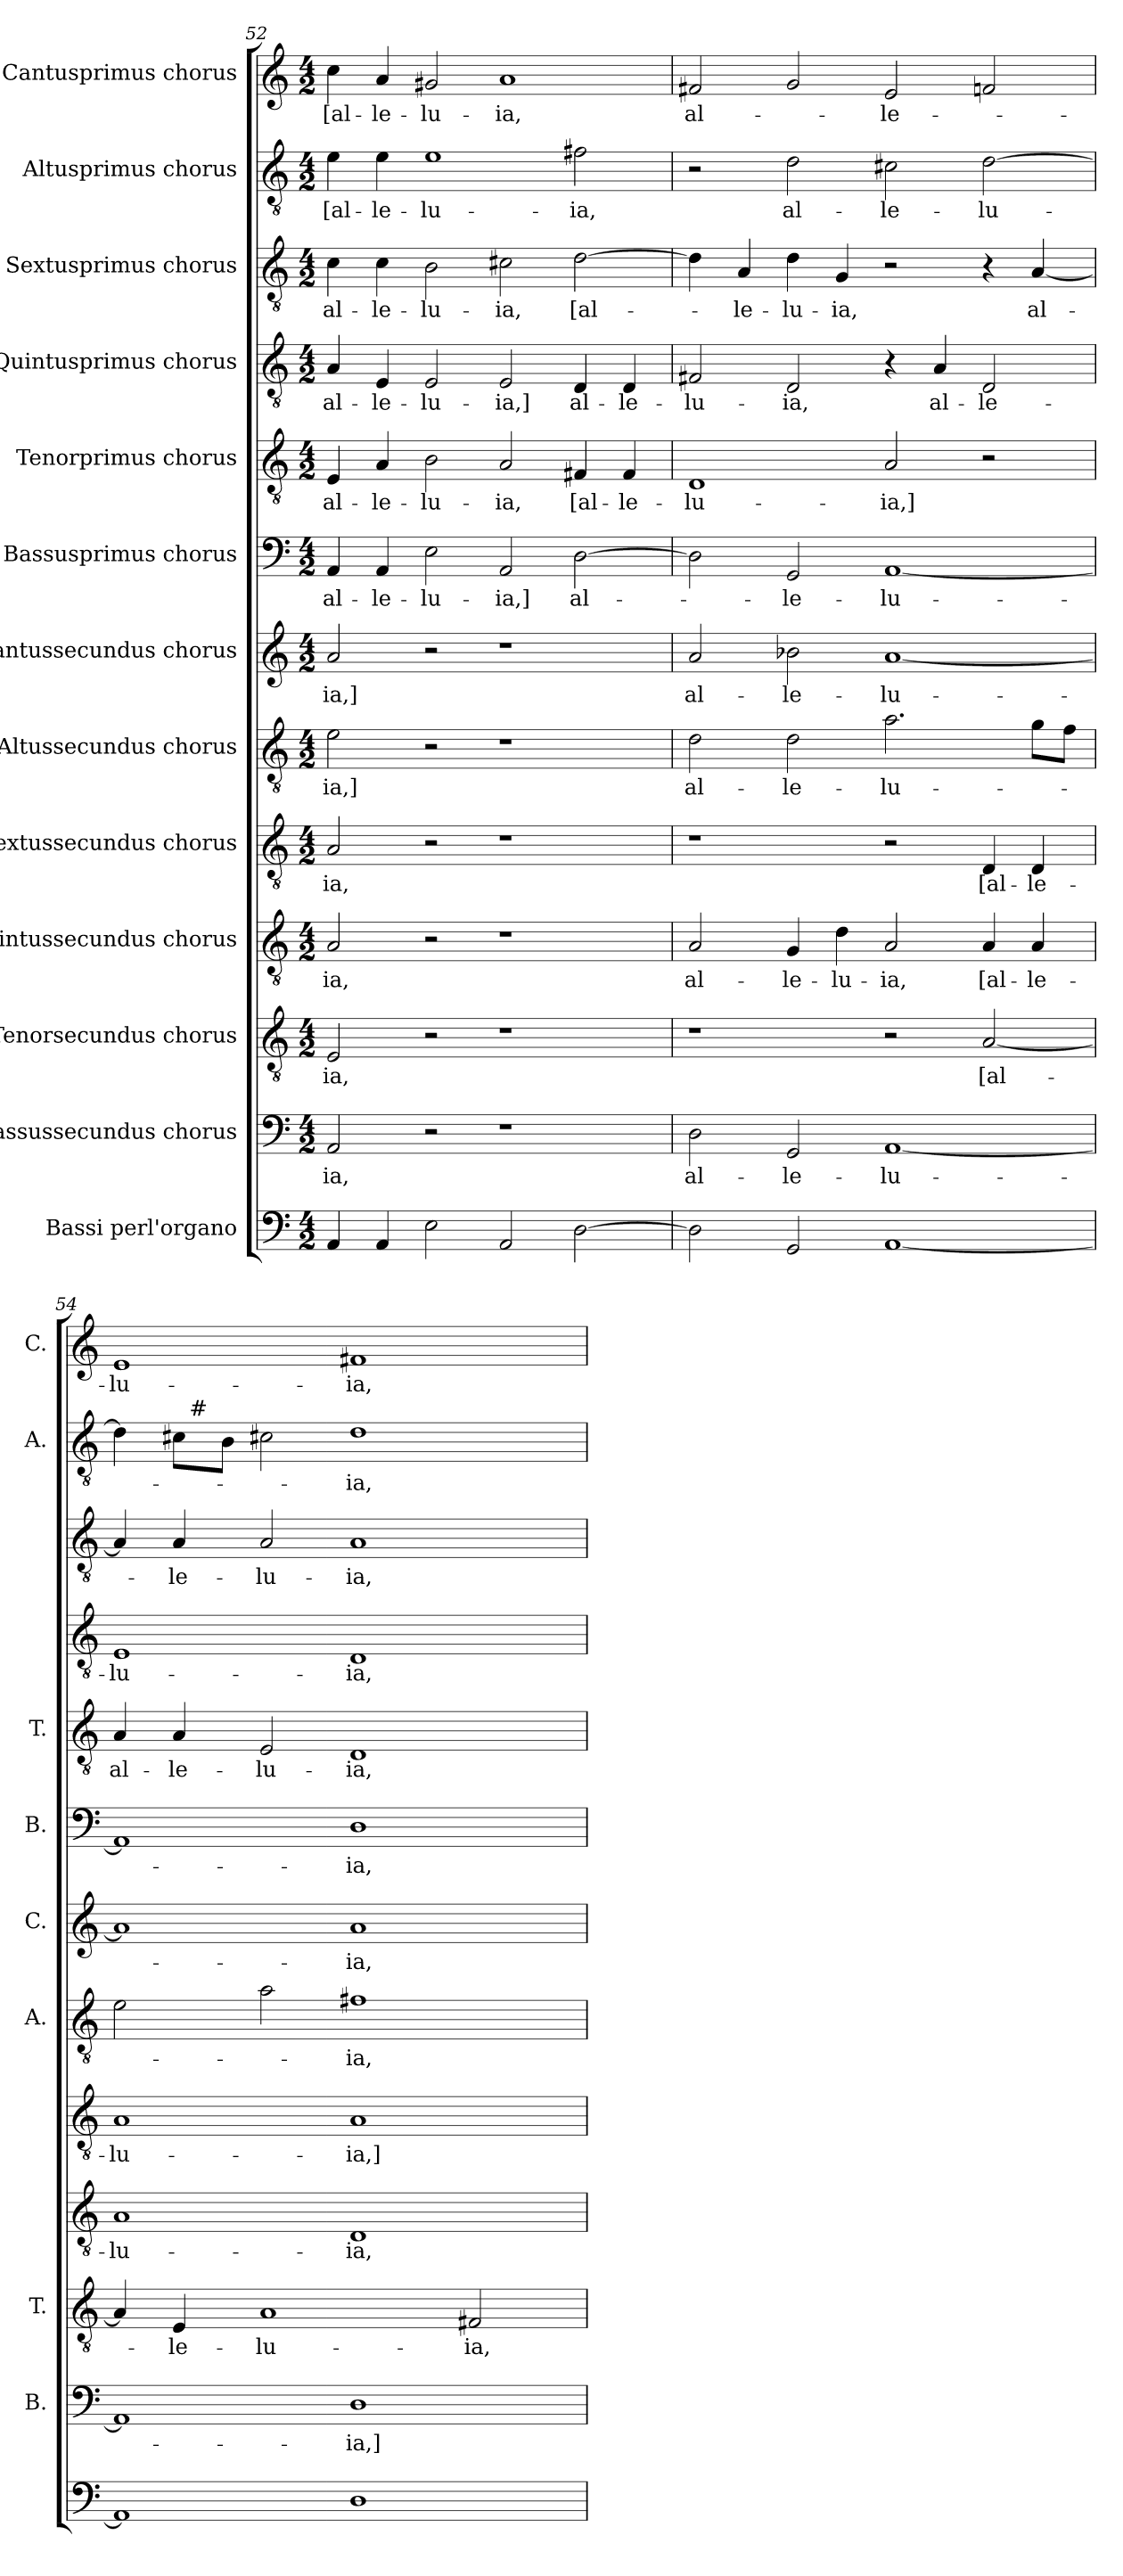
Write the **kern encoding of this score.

**kern	**kern	**text	**kern	**text	**kern	**text	**kern	**text	**kern	**text	**kern	**text	**kern	**text	**kern	**text	**kern	**text	**kern	**text	**kern	**text	**kern	**text
*part13	*part12	*part12	*part11	*part11	*part10	*part10	*part9	*part9	*part8	*part8	*part7	*part7	*part6	*part6	*part5	*part5	*part4	*part4	*part3	*part3	*part2	*part2	*part1	*part1
*staff13	*staff12	*staff12	*staff11	*staff11	*staff10	*staff10	*staff9	*staff9	*staff8	*staff8	*staff7	*staff7	*staff6	*staff6	*staff5	*staff5	*staff4	*staff4	*staff3	*staff3	*staff2	*staff2	*staff1	*staff1
*I"Bassi perl'organo	*I"Bassussecundus chorus	*	*I"Tenorsecundus chorus	*	*I"Quintussecundus chorus	*	*I"Sextussecundus chorus	*	*I"Altussecundus chorus	*	*I"Cantussecundus chorus	*	*I"Bassusprimus chorus	*	*I"Tenorprimus chorus	*	*I"Quintusprimus chorus	*	*I"Sextusprimus chorus	*	*I"Altusprimus chorus	*	*I"Cantusprimus chorus	*
*	*I'B.	*	*I'T.	*	*	*	*	*	*I'A.	*	*I'C.	*	*I'B.	*	*I'T.	*	*	*	*	*	*I'A.	*	*I'C.	*
*clefF4	*clefF4	*	*clefGv2	*	*clefGv2	*	*clefGv2	*	*clefGv2	*	*clefG2	*	*clefF4	*	*clefGv2	*	*clefGv2	*	*clefGv2	*	*clefGv2	*	*clefG2	*
*	*	*	*ITrd7c12	*	*ITrd7c12	*	*ITrd7c12	*	*ITrd7c12	*	*	*	*	*	*ITrd7c12	*	*ITrd7c12	*	*ITrd7c12	*	*ITrd7c12	*	*	*
*k[]	*k[]	*	*k[]	*	*k[]	*	*k[]	*	*k[]	*	*k[]	*	*k[]	*	*k[]	*	*k[]	*	*k[]	*	*k[]	*	*k[]	*
*C:	*C:	*	*C:	*	*C:	*	*C:	*	*C:	*	*C:	*	*C:	*	*C:	*	*C:	*	*C:	*	*C:	*	*C:	*
*M4/2	*M4/2	*	*M4/2	*	*M4/2	*	*M4/2	*	*M4/2	*	*M4/2	*	*M4/2	*	*M4/2	*	*M4/2	*	*M4/2	*	*M4/2	*	*M4/2	*
=52	=52	=52	=52	=52	=52	=52	=52	=52	=52	=52	=52	=52	=52	=52	=52	=52	=52	=52	=52	=52	=52	=52	=52	=52
!	!	!LO:LY:b	!	!LO:LY:b	!	!LO:LY:b	!	!LO:LY:b	!	!LO:LY:b	!	!LO:LY:b	!	!LO:LY:b	!	!LO:LY:b	!	!LO:LY:b	!	!LO:LY:b	!	!LO:LY:b	!	!LO:LY:b
4AA/	2AA/	-ia,	2EE/	-ia,	2AA/	-ia,	2AA/	-ia,	2E\	-ia,]	2a/	-ia,]	4AA/	al-	4EE/	al-	4AA/	al-	4C\	al-	4E\	[al-	4cc\	[al-
!	!	!	!	!	!	!	!	!	!	!	!	!	!	!LO:LY:b	!	!LO:LY:b	!	!LO:LY:b	!	!LO:LY:b	!	!LO:LY:b	!	!LO:LY:b
4AA/	.	.	.	.	.	.	.	.	.	.	.	.	4AA/	-le-	4AA/	-le-	4EE/	-le-	4C\	-le-	4E\	-le-	4a/	-le-
!	!	!	!	!	!	!	!	!	!	!	!	!	!	!LO:LY:b	!	!LO:LY:b	!	!LO:LY:b	!	!LO:LY:b	!	!LO:LY:b	!	!LO:LY:b
2E\	2r	.	2r	.	2r	.	2r	.	2r	.	2r	.	2E\	-lu-	2BB\	-lu-	2EE/	-lu-	2BB\	-lu-	1E	-lu-	2g#X/	-lu-
!	!	!	!	!	!	!	!	!	!	!	!	!	!	!LO:LY:b	!	!LO:LY:b	!	!LO:LY:b	!	!LO:LY:b	!	!	!	!LO:LY:b
2AA/	1r	.	1r	.	1r	.	1r	.	1r	.	1r	.	2AA/	-ia,]	2AA/	-ia,	2EE/	-ia,]	2C#X\	-ia,	.	.	1a	-ia,
!	!	!	!	!	!	!	!	!	!	!	!	!	!	!LO:LY:b	!	!LO:LY:b	!	!LO:LY:b	!	!LO:LY:b	!	!LO:LY:b	!	!
[>2D\	.	.	.	.	.	.	.	.	.	.	.	.	[>2D\	al-	4FF#X/	[al-	4DD/	al-	[>2D\	[al-	2F#X\	-ia,	.	.
!	!	!	!	!	!	!	!	!	!	!	!	!	!	!	!	!LO:LY:b	!	!LO:LY:b	!	!	!	!	!	!
.	.	.	.	.	.	.	.	.	.	.	.	.	.	.	4FF#/	-le-	4DD/	-le-	.	.	.	.	.	.
=53	=53	=53	=53	=53	=53	=53	=53	=53	=53	=53	=53	=53	=53	=53	=53	=53	=53	=53	=53	=53	=53	=53	=53	=53
!	!	!LO:LY:b	!	!	!	!LO:LY:b	!	!	!	!LO:LY:b	!	!LO:LY:b	!	!	!	!LO:LY:b	!	!LO:LY:b	!	!	!	!	!	!LO:LY:b
2D\]	2D\	al-	1r	.	2AA/	al-	1r	.	2D\	al-	2a/	al-	2D\]	.	1DD	-lu-	2FF#X/	-lu-	4D\]	.	2r	.	2f#X/	al-
!	!	!	!	!	!	!	!	!	!	!	!	!	!	!	!	!	!	!	!	!LO:LY:b	!	!	!	!
.	.	.	.	.	.	.	.	.	.	.	.	.	.	.	.	.	.	.	4AA/	-le-	.	.	.	.
!	!	!LO:LY:b	!	!	!	!LO:LY:b	!	!	!	!LO:LY:b	!	!LO:LY:b	!	!LO:LY:b	!	!	!	!LO:LY:b	!	!LO:LY:b	!	!LO:LY:b	!	!
2GG/	2GG/	-le-	.	.	4GG/	-le-	.	.	2D\	-le-	2b-X\	-le-	2GG/	-le-	.	.	2DD/	-ia,	4D\	-lu-	2D\	al-	2g/	.
!	!	!	!	!	!	!LO:LY:b	!	!	!	!	!	!	!	!	!	!	!	!	!	!LO:LY:b	!	!	!	!
.	.	.	.	.	4D\	-lu-	.	.	.	.	.	.	.	.	.	.	.	.	4GG/	-ia,	.	.	.	.
!	!	!LO:LY:b	!	!	!	!LO:LY:b	!	!	!	!LO:LY:b	!	!LO:LY:b	!	!LO:LY:b	!	!LO:LY:b	!	!	!	!	!	!LO:LY:b	!	!LO:LY:b
[<1AA	[<1AA	-lu-	2r	.	2AA/	-ia,	2r	.	2.A\	-lu-	[<1a	-lu-	[<1AA	-lu-	2AA/	-ia,]	4r	.	2r	.	2C#X\	-le-	2e/	-le-
!	!	!	!	!	!	!	!	!	!	!	!	!	!	!	!	!	!	!LO:LY:b	!	!	!	!	!	!
.	.	.	.	.	.	.	.	.	.	.	.	.	.	.	.	.	4AA/	al-	.	.	.	.	.	.
!	!	!	!	!LO:LY:b	!	!LO:LY:b	!	!LO:LY:b	!	!	!	!	!	!	!	!	!	!LO:LY:b	!	!	!	!LO:LY:b	!	!
.	.	.	[<2AA/	[al-	4AA/	[al-	4DD/	[al-	.	.	.	.	.	.	2r	.	2DD/	-le-	4r	.	[>2D\	-lu-	2fn/	.
!	!	!	!	!	!	!LO:LY:b	!	!LO:LY:b	!	!	!	!	!	!	!	!	!	!	!	!LO:LY:b	!	!	!	!
.	.	.	.	.	4AA/	-le-	4DD/	-le-	8G\L	.	.	.	.	.	.	.	.	.	[<4AA/	al-	.	.	.	.
.	.	.	.	.	.	.	.	.	8F\J	.	.	.	.	.	.	.	.	.	.	.	.	.	.	.
!!LO:PB:g=z
=54	=54	=54	=54	=54	=54	=54	=54	=54	=54	=54	=54	=54	=54	=54	=54	=54	=54	=54	=54	=54	=54	=54	=54	=54
!	!	!	!	!	!	!LO:LY:b	!	!LO:LY:b	!	!	!	!	!	!	!	!LO:LY:b	!	!LO:LY:b	!	!	!	!	!	!LO:LY:b
*	*	*	*	*	*	*	*	*	*	*	*	*	*	*	*	*	*	*	*	*	*^	*	*	*
1AA]	1AA]	.	4AA/]	.	1AA	-lu-	1AA	-lu-	2E\	.	1a]	.	1AA]	.	4AA/	al-	1EE	-lu-	4AA/]	.	4D\]	4ryy	.	1e	-lu-
!	!	!	!	!LO:LY:b	!	!	!	!	!	!	!	!	!	!	!	!LO:LY:b	!	!	!	!LO:LY:b	!	!	!	!	!
.	.	.	4EE/	-le-	.	.	.	.	.	.	.	.	.	.	4AA/	-le-	.	.	4AA/	-le-	8C#\L	32ryy	.	.	.
!	!	!	!	!	!	!	!	!	!	!	!	!	!	!	!	!	!	!	!	!	!	!LO:TX:a:t=#	!	!	!
.	.	.	.	.	.	.	.	.	.	.	.	.	.	.	.	.	.	.	.	.	.	1ryy	.	.	.
.	.	.	.	.	.	.	.	.	.	.	.	.	.	.	.	.	.	.	.	.	8BB\J	.	.	.	.
!	!	!	!	!LO:LY:b	!	!	!	!	!	!	!	!	!	!	!	!LO:LY:b	!	!	!	!LO:LY:b	!	!	!	!	!
.	.	.	1AA	-lu-	.	.	.	.	2A\	.	.	.	.	.	2EE/	-lu-	.	.	2AA/	-lu-	2C#X\	.	.	.	.
!	!	!LO:LY:b	!	!	!	!LO:LY:b	!	!LO:LY:b	!	!LO:LY:b	!	!LO:LY:b	!	!LO:LY:b	!	!LO:LY:b	!	!LO:LY:b	!	!LO:LY:b	!	!	!LO:LY:b	!	!LO:LY:b
1D	1D	-ia,]	.	.	1DD	-ia,	1AA	-ia,]	1F#X	-ia,	1a	-ia,	1D	-ia,	1DD	-ia,	1DD	-ia,	1AA	-ia,	1D	.	-ia,	1f#X	-ia,
.	.	.	.	.	.	.	.	.	.	.	.	.	.	.	.	.	.	.	.	.	.	2ryy	.	.	.
!	!	!	!	!LO:LY:b	!	!	!	!	!	!	!	!	!	!	!	!	!	!	!	!	!	!	!	!	!
.	.	.	2FF#X/	-ia,	.	.	.	.	.	.	.	.	.	.	.	.	.	.	.	.	.	.	.	.	.
.	.	.	.	.	.	.	.	.	.	.	.	.	.	.	.	.	.	.	.	.	.	8..ryy	.	.	.
*	*	*	*	*	*	*	*	*	*	*	*	*	*	*	*	*	*	*	*	*	*v	*v	*	*	*
=	=	=	=	=	=	=	=	=	=	=	=	=	=	=	=	=	=	=	=	=	=	=	=	=
*-	*-	*-	*-	*-	*-	*-	*-	*-	*-	*-	*-	*-	*-	*-	*-	*-	*-	*-	*-	*-	*-	*-	*-	*-
